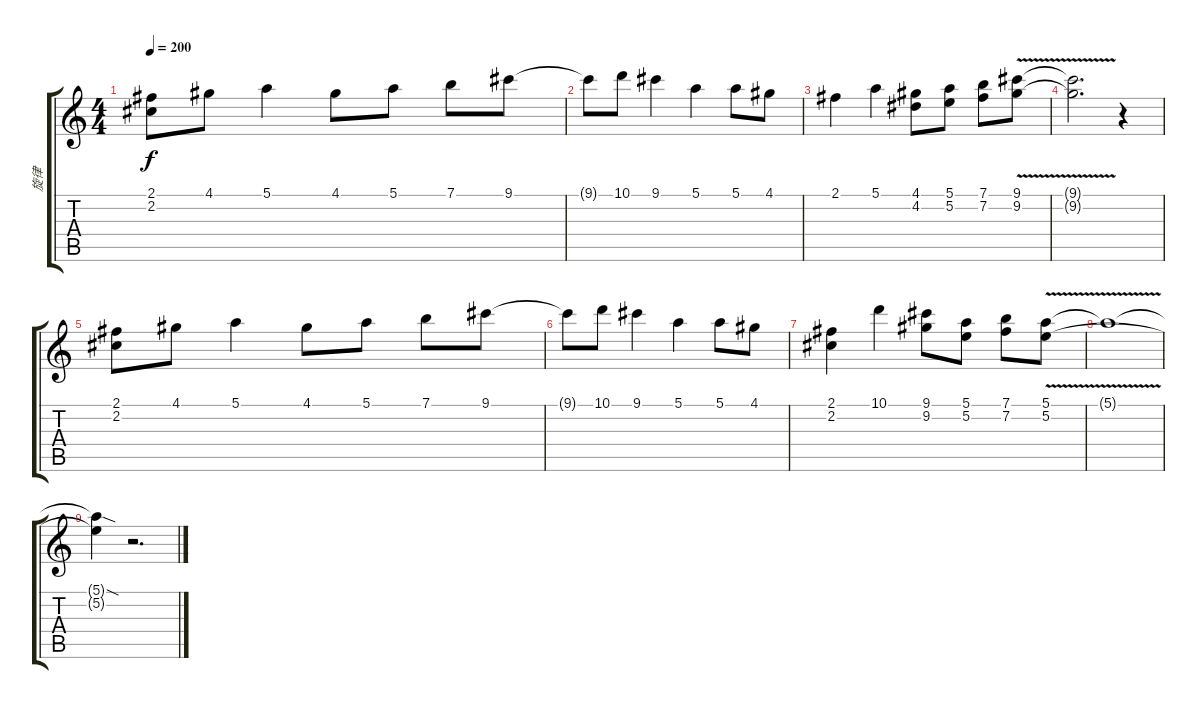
\track ("旋律" "旋律") {instrument overdrivenguitar}
\staff {score tabs}
\tuning (E4 B3 G3 D3 A2 E2) {hide}
\ts (4 4)
\tempo 200
\clef g2
\ks c
(2.1 2.2).8{dy f} 4.1.8 5.1.4 4.1.8 5.1.8 7.1.8 9.1.8 |
9.1{t}.8 10.1.8 9.1.4 5.1.4 5.1.8 4.1.8 |
2.1.4 5.1.4 (4.1 4.2).8 (5.1 5.2).8 (7.1 7.2).8 (9.1{v} 9.2).8 |
(9.1{t} 9.2{t}).2{d} r.4 |
(2.1 2.2).8 4.1.8 5.1.4 4.1.8 5.1.8 7.1.8 9.1.8 |
9.1{t}.8 10.1.8 9.1.4 5.1.4 5.1.8 4.1.8 |
(2.1 2.2).4 10.1.4 (9.1 9.2).8 (5.1 5.2).8 (7.1 7.2).8 (5.1{v} 5.2).8 |
5.1{t}.1 |
(5.1{sod t} 5.2{t}).4 r.2{d}
